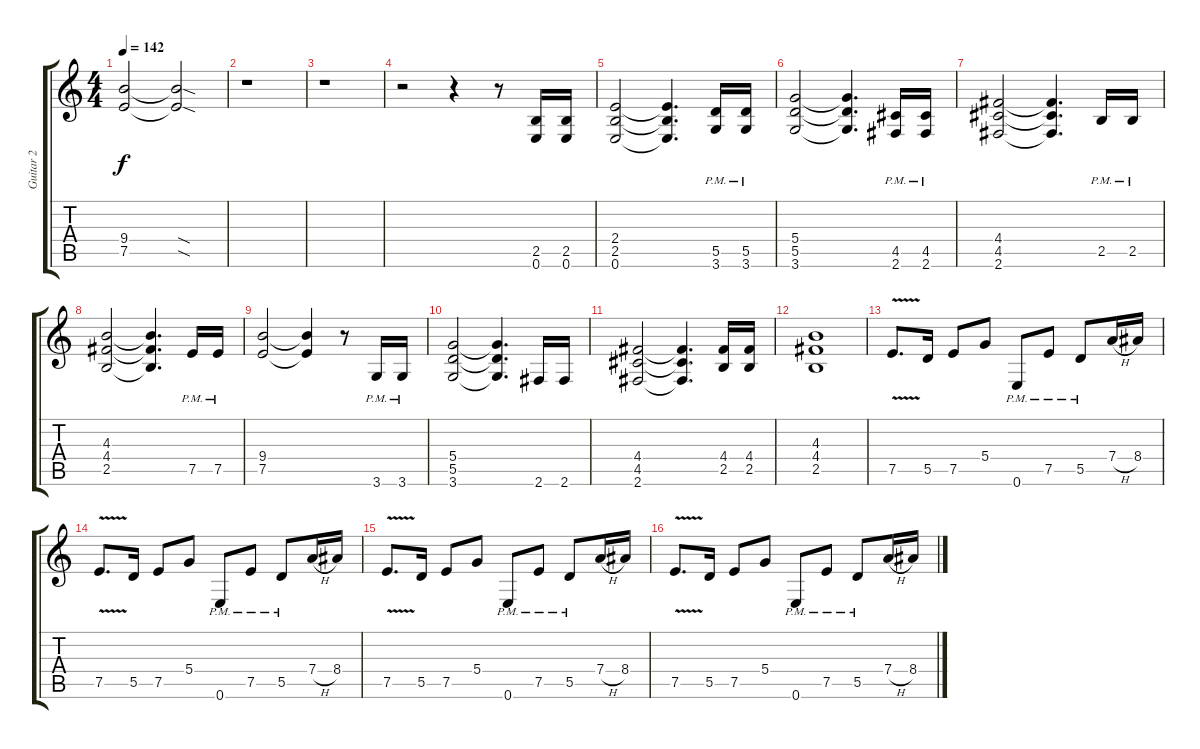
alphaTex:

\track ("Guitar 2" "Guitar 2") {instrument distortionguitar}
\staff {score tabs}
\tuning (E4 B3 G3 D3 A2 E2) {hide}
\ts (4 4)
\tempo 142
\clef g2
\ks c
(9.4{t} 7.5{t}).2{dy f} (9.4{sod t} 7.5{sod t}).2 |
r.1 |
r.1 |
r.2 r.4 r.8 (2.5 0.6).16 (2.5 0.6).16 |
(2.4 2.5 0.6).2 (2.4{t} 2.5{t} 0.6{t}).4{d} (5.5{pm} 3.6{pm}).16 (5.5{pm} 3.6{pm}).16 |
(5.4 5.5 3.6).2 (5.4{t} 5.5{t} 3.6{t}).4{d} (4.5{pm} 2.6{pm}).16 (4.5{pm} 2.6{pm}).16 |
(4.4 4.5 2.6).2 (4.4{t} 4.5{t} 2.6{t}).4{d} 2.5{pm}.16 2.5{pm}.16 |
(4.3 4.4 2.5).2 (4.3{t} 4.4{t} 2.5{t}).4{d} 7.5{pm}.16 7.5{pm}.16 |
(9.4 7.5).2 (9.4{t} 7.5{t}).4 r.8 3.6{pm}.16 3.6{pm}.16 |
(5.4 5.5 3.6).2 (5.4{t} 5.5{t} 3.6{t}).4{d} 2.6.16 2.6.16 |
(4.4 4.5 2.6).2 (4.4{t} 4.5{t} 2.6{t}).4{d} (4.4 2.5).16 (4.4 2.5).16 |
(4.3 4.4 2.5).1 |
7.5{v}.8{d} 5.5.16 7.5.8 5.4.8 0.6{pm}.8 7.5{pm}.8 5.5{pm}.8 7.4{h}.16 8.4.16 |
7.5{v}.8{d} 5.5.16 7.5.8 5.4.8 0.6{pm}.8 7.5{pm}.8 5.5{pm}.8 7.4{h}.16 8.4.16 |
7.5{v}.8{d} 5.5.16 7.5.8 5.4.8 0.6{pm}.8 7.5{pm}.8 5.5{pm}.8 7.4{h}.16 8.4.16 |
7.5{v}.8{d} 5.5.16 7.5.8 5.4.8 0.6{pm}.8 7.5{pm}.8 5.5{pm}.8 7.4{h}.16 8.4.16
